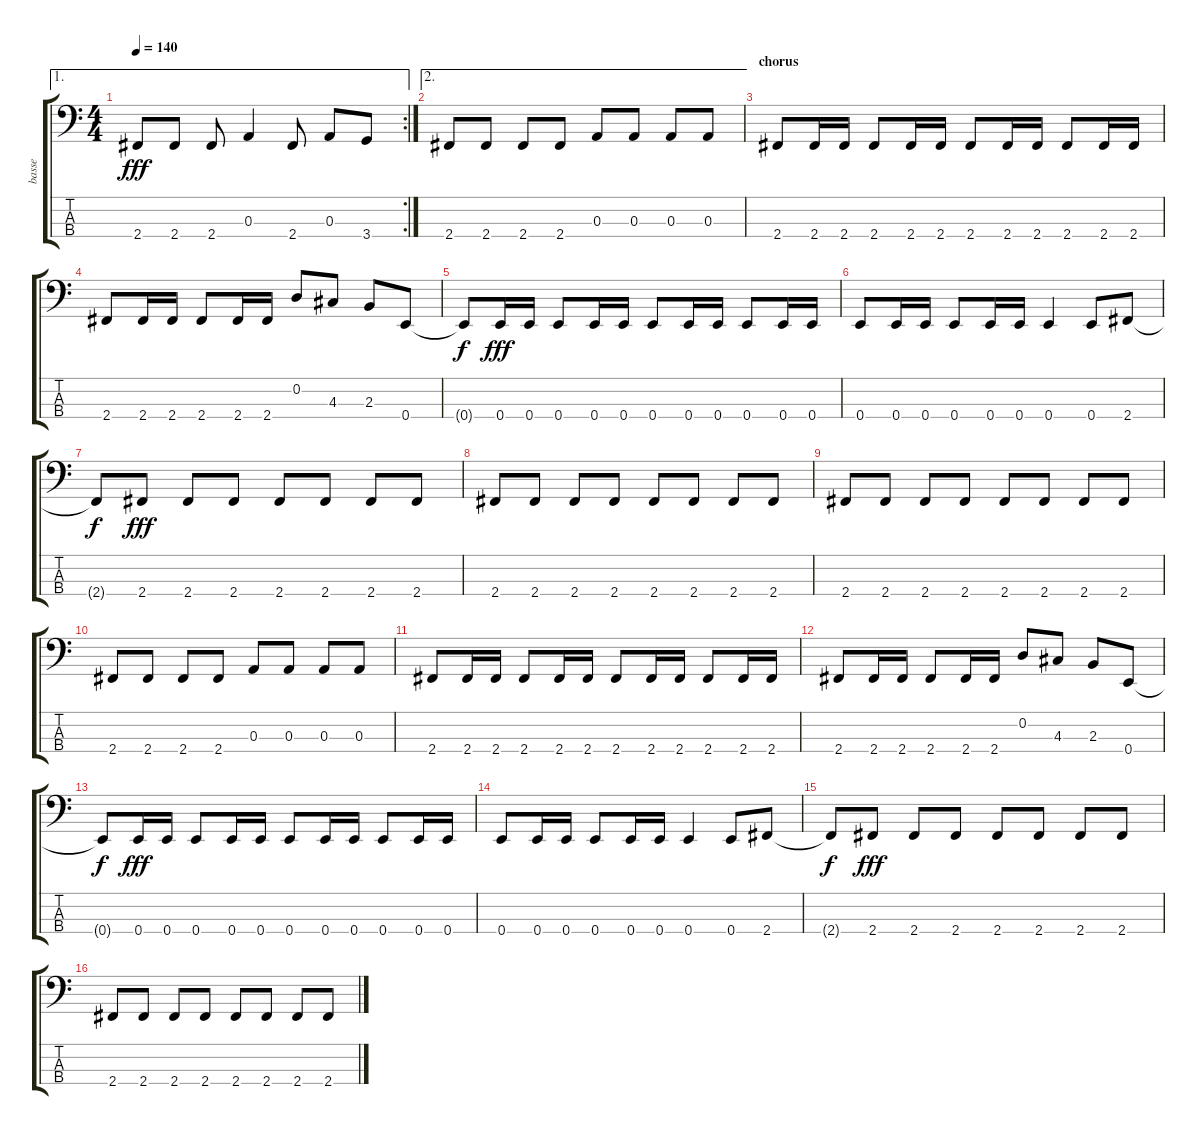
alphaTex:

\track ("basse" "basse") {instrument electricbasspick}
\staff {score tabs}
\tuning (G2 D2 A1 E1) {hide}
\ae 1
\rc 2
\ts (4 4)
\tempo 140
\clef f4
\ks c
2.4.8{dy fff} 2.4.8 2.4.8 0.3.4 2.4.8 0.3.8 3.4.8 |
\ae 2
2.4.8 2.4.8 2.4.8 2.4.8 0.3.8 0.3.8 0.3.8 0.3.8 |
\section ("" "chorus")
2.4.8 2.4.16 2.4.16 2.4.8 2.4.16 2.4.16 2.4.8 2.4.16 2.4.16 2.4.8 2.4.16 2.4.16 |
2.4.8 2.4.16 2.4.16 2.4.8 2.4.16 2.4.16 0.2.8 4.3.8 2.3.8 0.4.8 |
0.4{t}.8{dy f} 0.4.16{dy fff} 0.4.16 0.4.8 0.4.16 0.4.16 0.4.8 0.4.16 0.4.16 0.4.8 0.4.16 0.4.16 |
0.4.8 0.4.16 0.4.16 0.4.8 0.4.16 0.4.16 0.4.4 0.4.8 2.4.8 |
2.4{t}.8{dy f} 2.4.8{dy fff} 2.4.8 2.4.8 2.4.8 2.4.8 2.4.8 2.4.8 |
2.4.8 2.4.8 2.4.8 2.4.8 2.4.8 2.4.8 2.4.8 2.4.8 |
2.4.8 2.4.8 2.4.8 2.4.8 2.4.8 2.4.8 2.4.8 2.4.8 |
2.4.8 2.4.8 2.4.8 2.4.8 0.3.8 0.3.8 0.3.8 0.3.8 |
2.4.8 2.4.16 2.4.16 2.4.8 2.4.16 2.4.16 2.4.8 2.4.16 2.4.16 2.4.8 2.4.16 2.4.16 |
2.4.8 2.4.16 2.4.16 2.4.8 2.4.16 2.4.16 0.2.8 4.3.8 2.3.8 0.4.8 |
0.4{t}.8{dy f} 0.4.16{dy fff} 0.4.16 0.4.8 0.4.16 0.4.16 0.4.8 0.4.16 0.4.16 0.4.8 0.4.16 0.4.16 |
0.4.8 0.4.16 0.4.16 0.4.8 0.4.16 0.4.16 0.4.4 0.4.8 2.4.8 |
2.4{t}.8{dy f} 2.4.8{dy fff} 2.4.8 2.4.8 2.4.8 2.4.8 2.4.8 2.4.8 |
2.4.8 2.4.8 2.4.8 2.4.8 2.4.8 2.4.8 2.4.8 2.4.8
